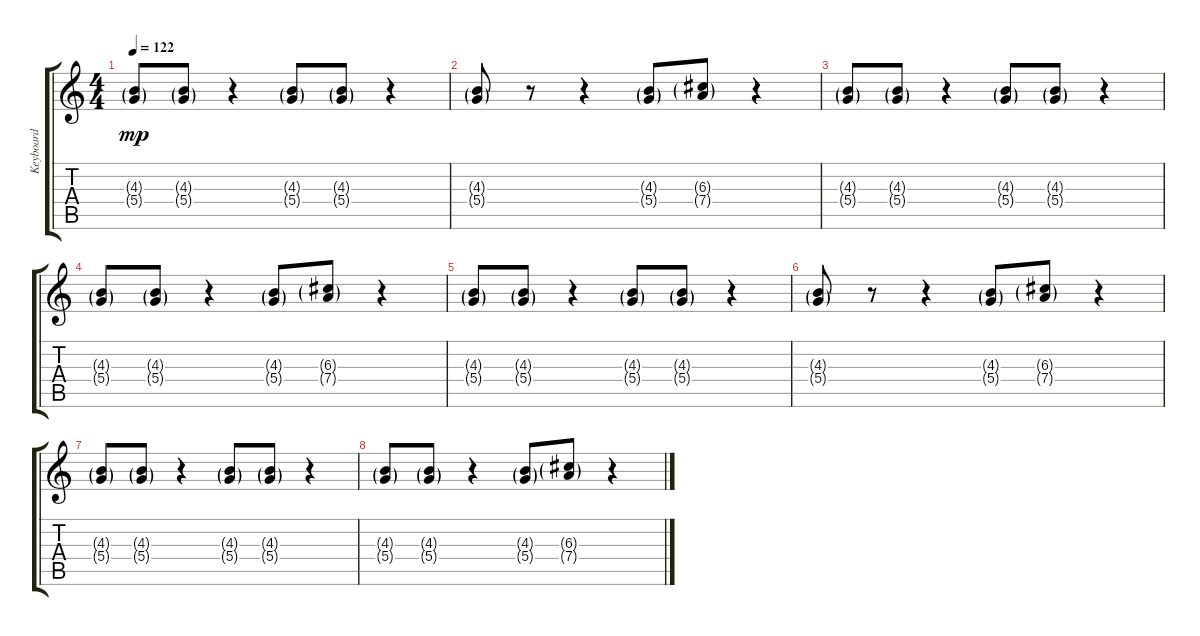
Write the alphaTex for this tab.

\track ("Keyboard" "Keyboard") {instrument electricguitarmuted}
\staff {score tabs}
\tuning (E4 B3 G3 D3 A2 E2) {hide}
\ts (4 4)
\tempo 122
\clef g2
\ks c
(4.3{g} 5.4{g}).8{dy mp} (4.3{g} 5.4{g}).8 r.4 (4.3{g} 5.4{g}).8 (4.3{g} 5.4{g}).8 r.4 |
(4.3{g} 5.4{g}).8 r.8 r.4 (4.3{g} 5.4{g}).8 (6.3{g} 7.4{g}).8 r.4 |
(4.3{g} 5.4{g}).8 (4.3{g} 5.4{g}).8 r.4 (4.3{g} 5.4{g}).8 (4.3{g} 5.4{g}).8 r.4 |
(4.3{g} 5.4{g}).8 (4.3{g} 5.4{g}).8 r.4 (4.3{g} 5.4{g}).8 (6.3{g} 7.4{g}).8 r.4 |
(4.3{g} 5.4{g}).8 (4.3{g} 5.4{g}).8 r.4 (4.3{g} 5.4{g}).8 (4.3{g} 5.4{g}).8 r.4 |
(4.3{g} 5.4{g}).8 r.8 r.4 (4.3{g} 5.4{g}).8 (6.3{g} 7.4{g}).8 r.4 |
(4.3{g} 5.4{g}).8 (4.3{g} 5.4{g}).8 r.4 (4.3{g} 5.4{g}).8 (4.3{g} 5.4{g}).8 r.4 |
(4.3{g} 5.4{g}).8 (4.3{g} 5.4{g}).8 r.4 (4.3{g} 5.4{g}).8 (6.3{g} 7.4{g}).8 r.4
